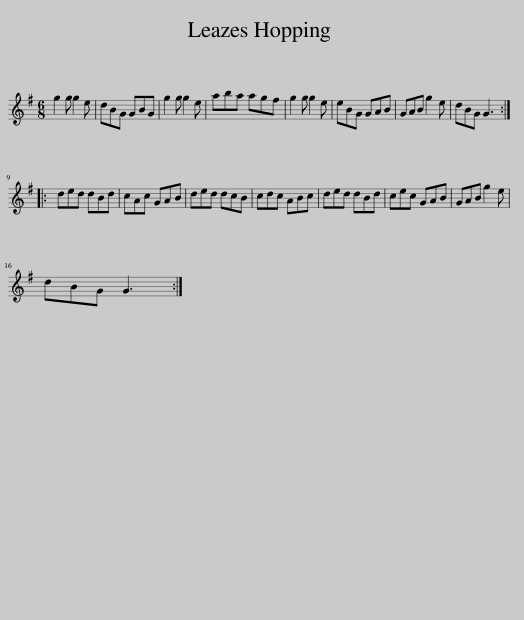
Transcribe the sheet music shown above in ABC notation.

X:1
L:1/8
M:6/8
I:linebreak $
K:G
V:1 treble
V:1
 g2 g g2 e | dBG GBG | g2 g g2 e | aba agf | g2 g g2 e | %5
 eBG GAB | GAB g2 e | dBG G3 ::$ ded dBd | cAc GAB | %10
 ded dcB | cdc ABc | ded dBd | cec GAB | GAB g2 e |$ %15
 dBG G3 :| %16
